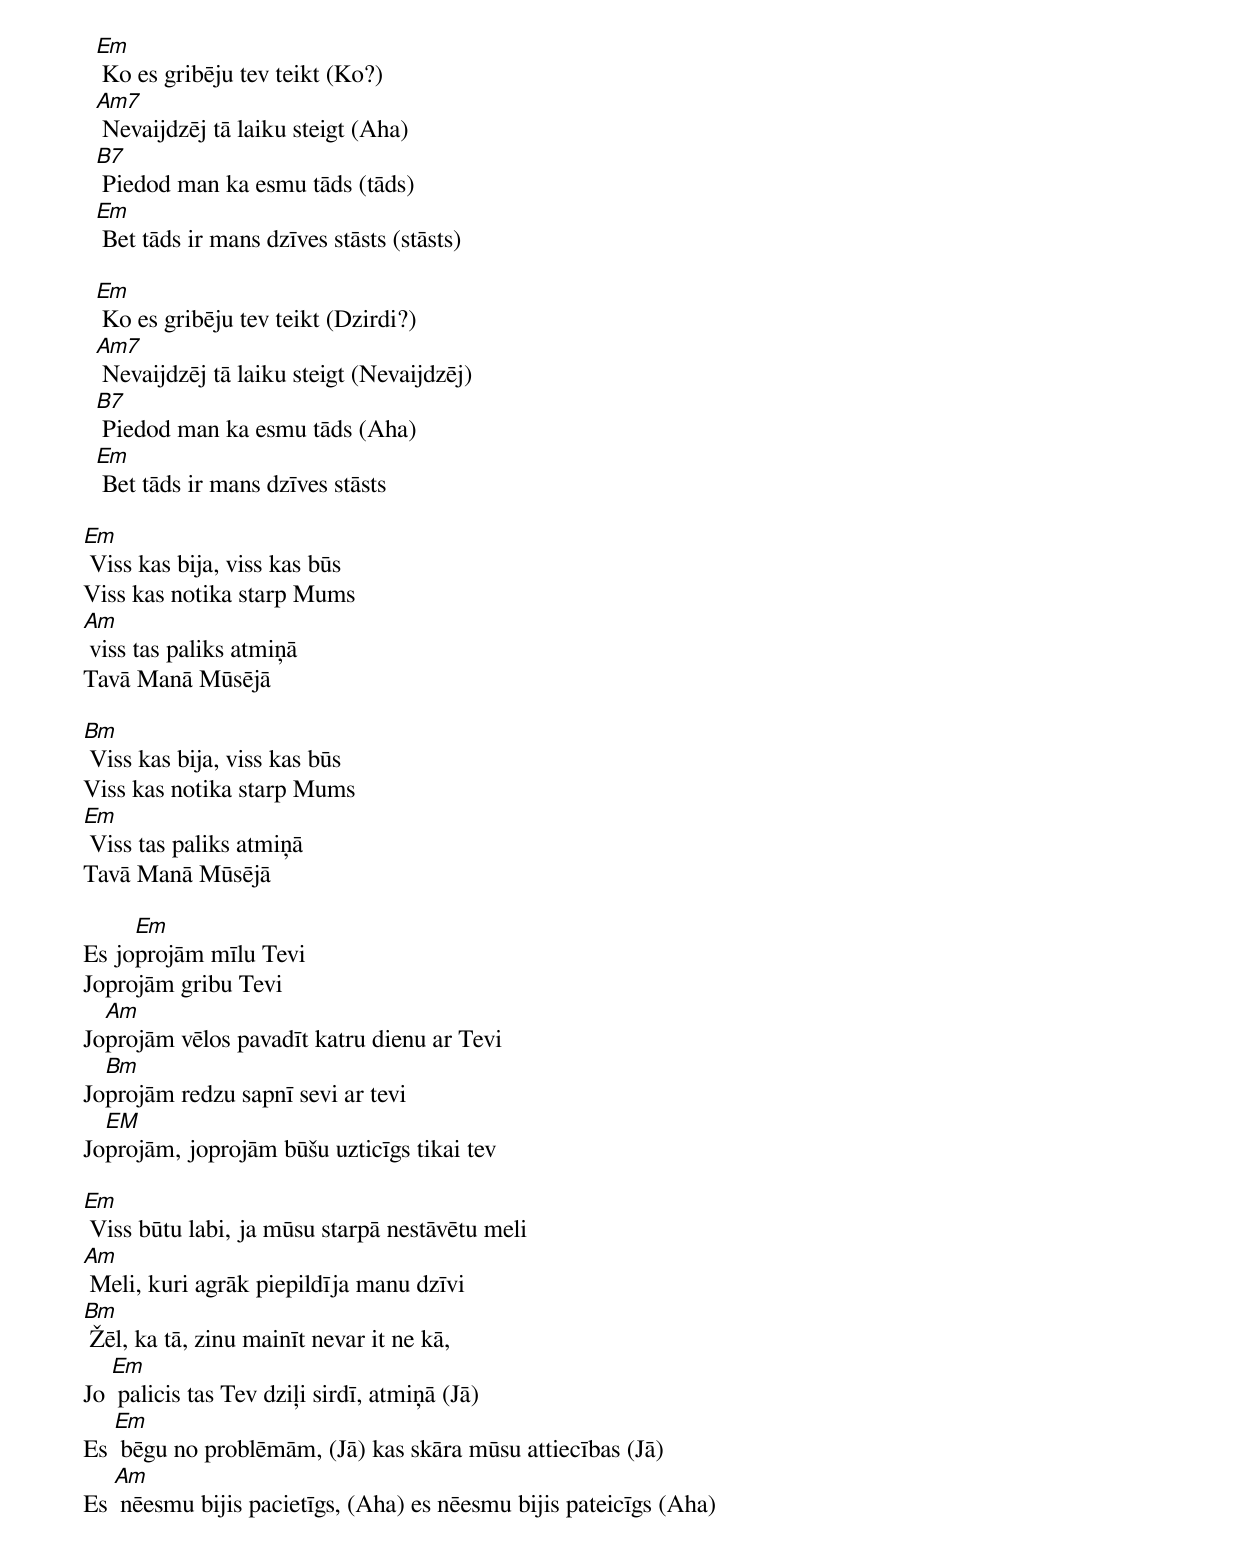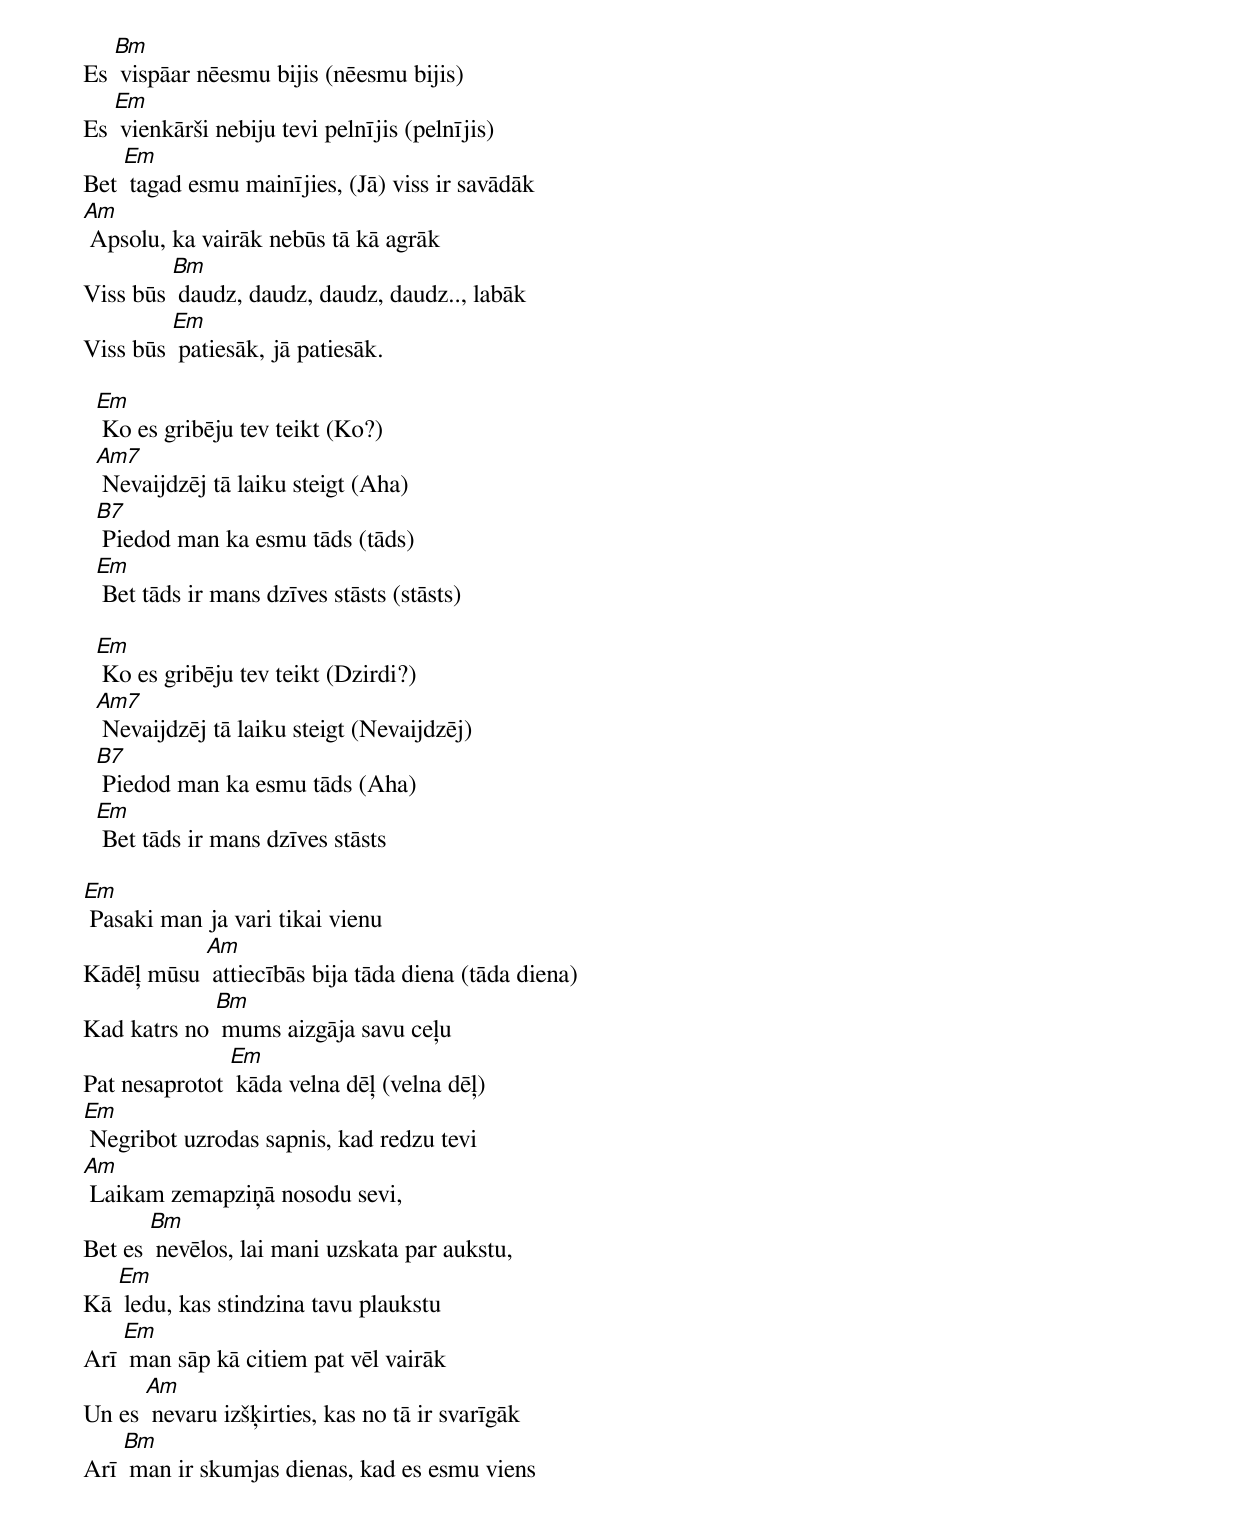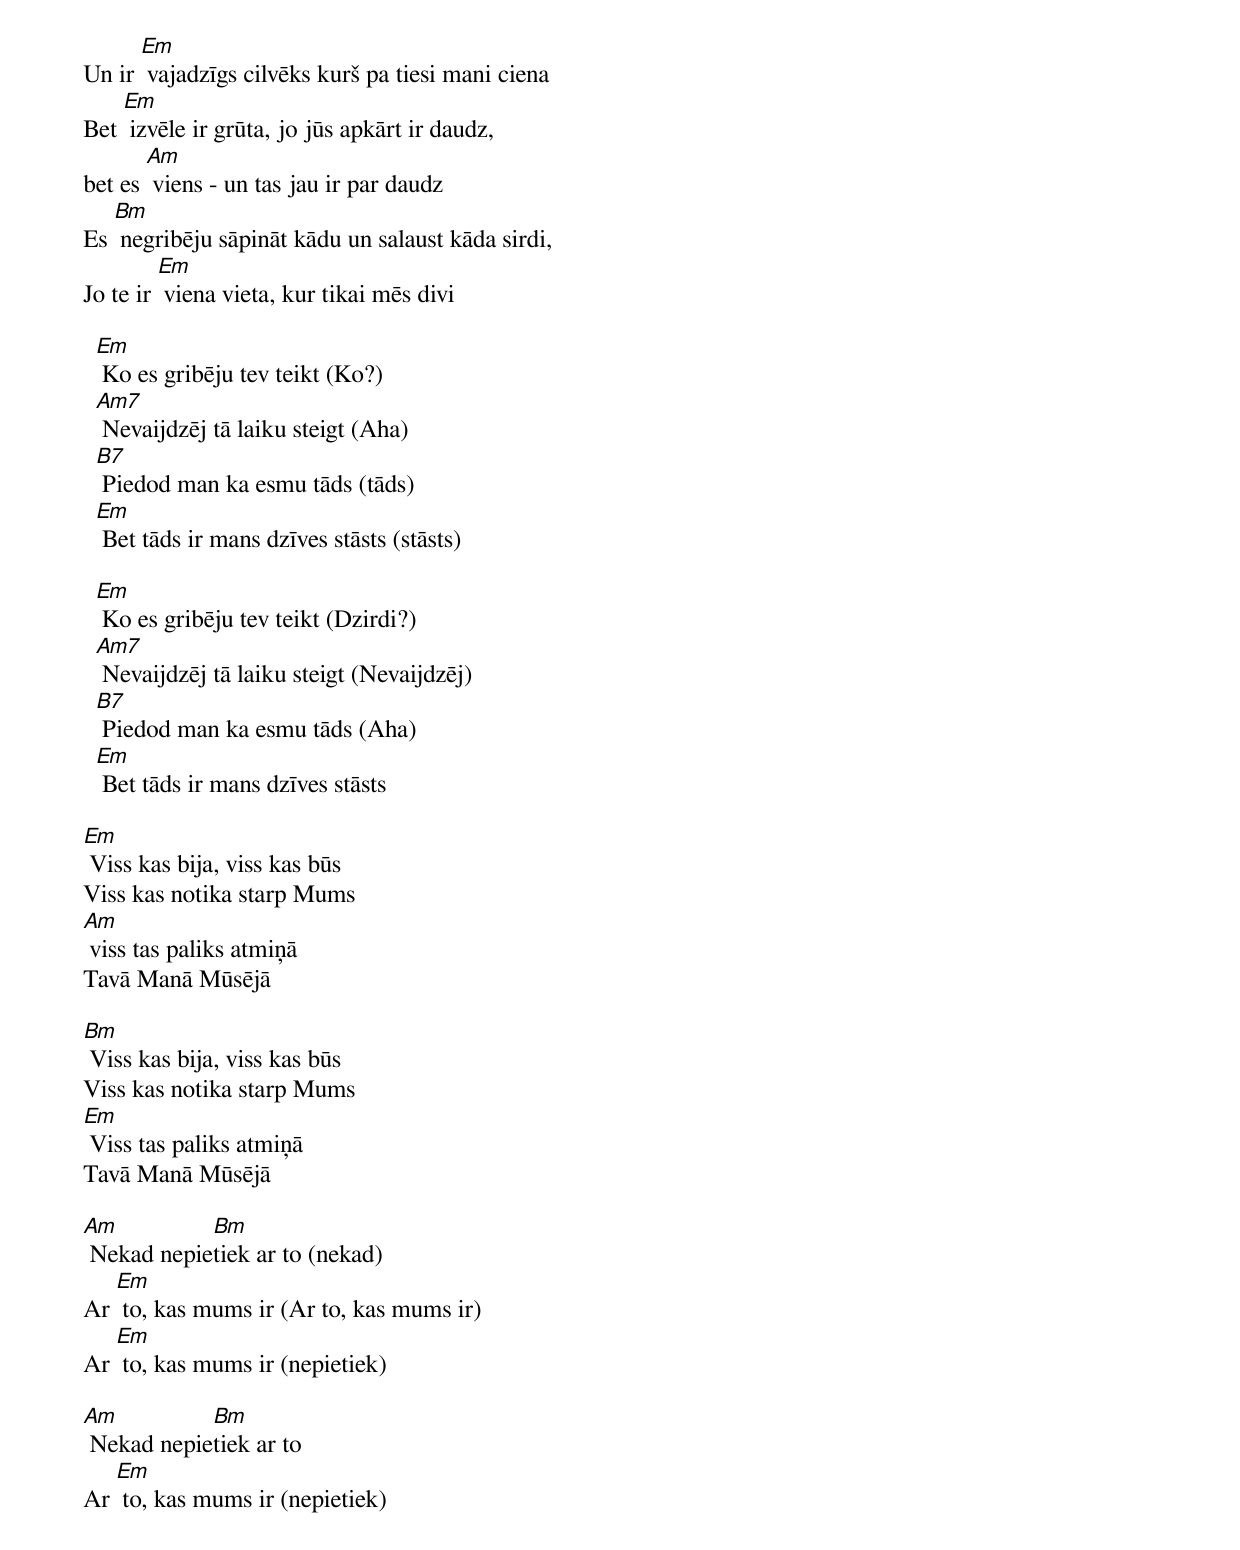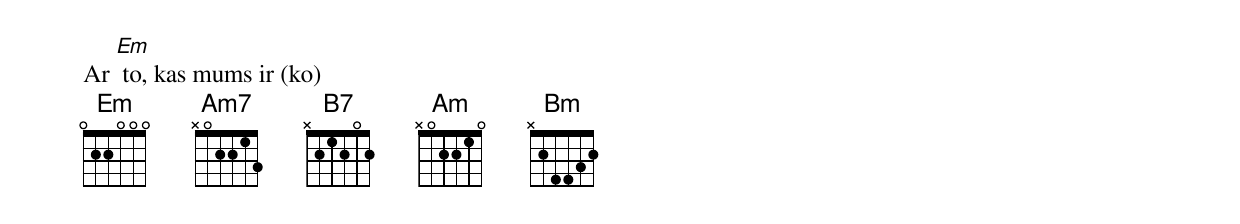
  [Em] Ko es gribēju tev teikt (Ko?)
  [Am7] Nevaijdzēj tā laiku steigt (Aha)
  [B7] Piedod man ka esmu tāds (tāds)
  [Em] Bet tāds ir mans dzīves stāsts (stāsts)

  [Em] Ko es gribēju tev teikt (Dzirdi?)
  [Am7] Nevaijdzēj tā laiku steigt (Nevaijdzēj)
  [B7] Piedod man ka esmu tāds (Aha)
  [Em] Bet tāds ir mans dzīves stāsts

[Em] Viss kas bija, viss kas būs
Viss kas notika starp Mums
[Am] viss tas paliks atmiņā
Tavā Manā Mūsējā

[Bm] Viss kas bija, viss kas būs
Viss kas notika starp Mums
[Em] Viss tas paliks atmiņā
Tavā Manā Mūsējā

Es jo[Em]projām mīlu Tevi
Joprojām gribu Tevi
Jo[Am]projām vēlos pavadīt katru dienu ar Tevi
Jo[Bm]projām redzu sapnī sevi ar tevi
Jo[EM]projām, joprojām būšu uzticīgs tikai tev

[Em] Viss būtu labi, ja mūsu starpā nestāvētu meli
[Am] Meli, kuri agrāk piepildīja manu dzīvi
[Bm] Žēl, ka tā, zinu mainīt nevar it ne kā,
Jo [Em] palicis tas Tev dziļi sirdī, atmiņā (Jā)
Es [Em] bēgu no problēmām, (Jā) kas skāra mūsu attiecības (Jā)
Es [Am] nēesmu bijis pacietīgs, (Aha) es nēesmu bijis pateicīgs (Aha)
Es [Bm] vispāar nēesmu bijis (nēesmu bijis)
Es [Em] vienkārši nebiju tevi pelnījis (pelnījis)
Bet [Em] tagad esmu mainījies, (Jā) viss ir savādāk
[Am] Apsolu, ka vairāk nebūs tā kā agrāk
Viss būs [Bm] daudz, daudz, daudz, daudz.., labāk
Viss būs [Em] patiesāk, jā patiesāk.

  [Em] Ko es gribēju tev teikt (Ko?)
  [Am7] Nevaijdzēj tā laiku steigt (Aha)
  [B7] Piedod man ka esmu tāds (tāds)
  [Em] Bet tāds ir mans dzīves stāsts (stāsts)

  [Em] Ko es gribēju tev teikt (Dzirdi?)
  [Am7] Nevaijdzēj tā laiku steigt (Nevaijdzēj)
  [B7] Piedod man ka esmu tāds (Aha)
  [Em] Bet tāds ir mans dzīves stāsts

[Em] Pasaki man ja vari tikai vienu
Kādēļ mūsu [Am] attiecībās bija tāda diena (tāda diena)
Kad katrs no [Bm] mums aizgāja savu ceļu
Pat nesaprotot [Em] kāda velna dēļ (velna dēļ)
[Em] Negribot uzrodas sapnis, kad redzu tevi
[Am] Laikam zemapziņā nosodu sevi,
Bet es [Bm] nevēlos, lai mani uzskata par aukstu,
Kā [Em] ledu, kas stindzina tavu plaukstu
Arī [Em] man sāp kā citiem pat vēl vairāk
Un es [Am] nevaru izšķirties, kas no tā ir svarīgāk
Arī [Bm] man ir skumjas dienas, kad es esmu viens
Un ir [Em] vajadzīgs cilvēks kurš pa tiesi mani ciena
Bet [Em] izvēle ir grūta, jo jūs apkārt ir daudz,
bet es [Am] viens - un tas jau ir par daudz
Es [Bm] negribēju sāpināt kādu un salaust kāda sirdi,
Jo te ir [Em] viena vieta, kur tikai mēs divi

  [Em] Ko es gribēju tev teikt (Ko?)
  [Am7] Nevaijdzēj tā laiku steigt (Aha)
  [B7] Piedod man ka esmu tāds (tāds)
  [Em] Bet tāds ir mans dzīves stāsts (stāsts)

  [Em] Ko es gribēju tev teikt (Dzirdi?)
  [Am7] Nevaijdzēj tā laiku steigt (Nevaijdzēj)
  [B7] Piedod man ka esmu tāds (Aha)
  [Em] Bet tāds ir mans dzīves stāsts

[Em] Viss kas bija, viss kas būs
Viss kas notika starp Mums
[Am] viss tas paliks atmiņā
Tavā Manā Mūsējā

[Bm] Viss kas bija, viss kas būs
Viss kas notika starp Mums
[Em] Viss tas paliks atmiņā
Tavā Manā Mūsējā

[Am] Nekad nepie[Bm]tiek ar to (nekad)
Ar [Em] to, kas mums ir (Ar to, kas mums ir)
Ar [Em] to, kas mums ir (nepietiek)

[Am] Nekad nepie[Bm]tiek ar to
Ar [Em] to, kas mums ir (nepietiek)
Ar [Em] to, kas mums ir (ko)
